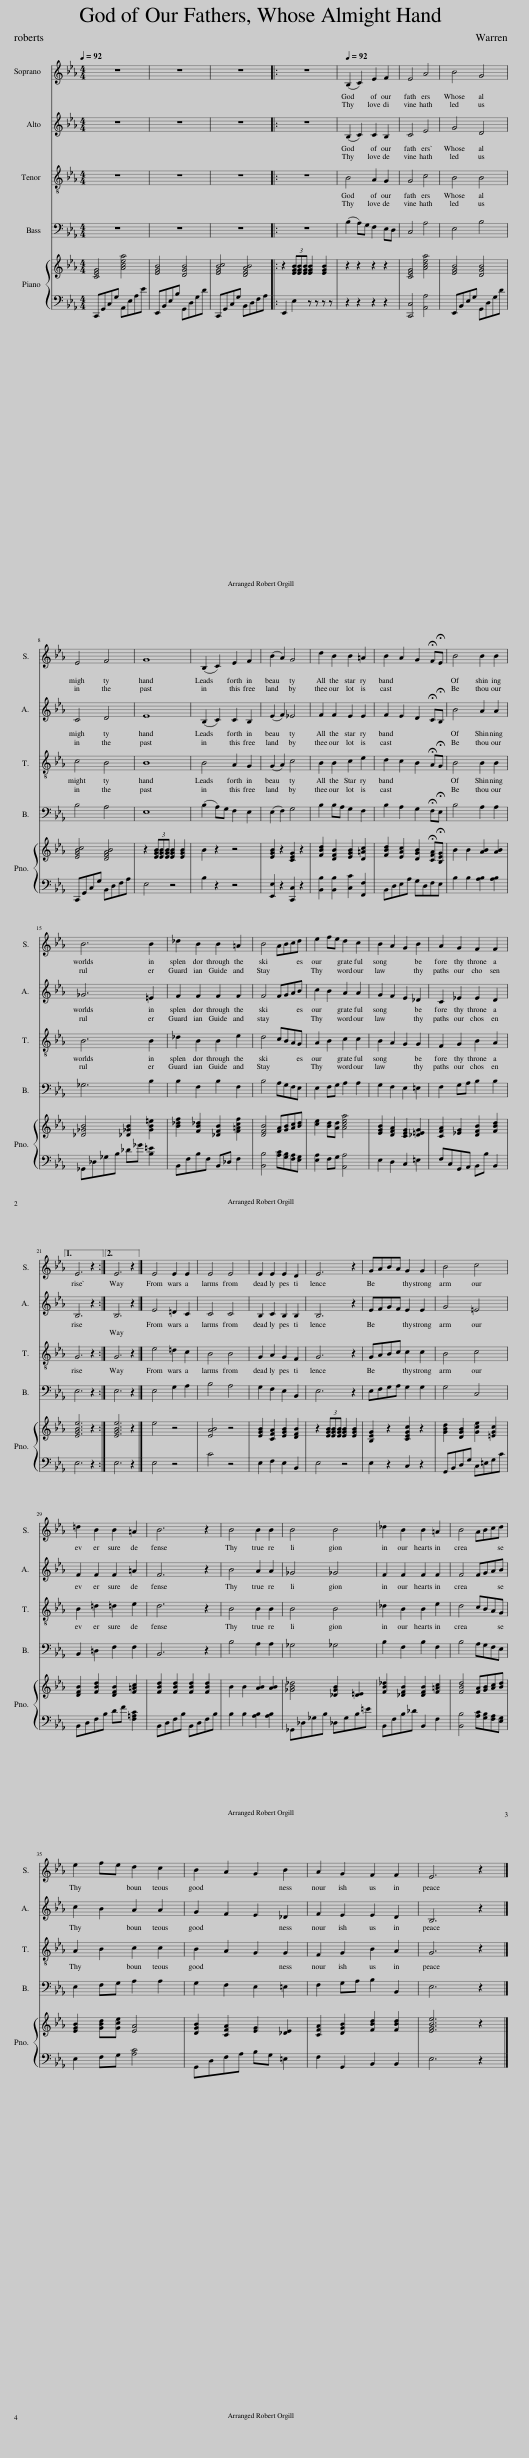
X:1
%%score 1 2 3 4 { 5 | 6 }
L:1/8
Q:1/4=92
M:4/4
I:linebreak $
K:Eb
V:1 treble
V:2 treble
V:3 treble-8
V:4 bass
V:5 treble
V:6 bass
V:1
 z8 | z8 | z8 |: z8 |[Q:1/4=92] (B,2 C2) E2 F2 | %5
 E4 A4 | B4 G4 |$ E4 F4 | G8 | (B,2 C2) E2 F2 | %10
 (B2 A2) G4 | d2 B2 B2 =A2 | B2 A2 G2 !fermata!F!fermata!E | B4 B2 B2 |$ B6 B2 | %15
 _d2 B2 B2 =A2 | B4 ABcd | e2 fe d2 c2 | B2 A2 G2 B2 | A2 G2 F2 F2 |1$ %20
 E6 z2 :|2 E6 z2 |] E4 E2 E2 | E4 E4 | E2 E2 E2 D2 | %25
 E6 z2 | GABA G2 G2 | B4 c4 |$ =d2 B2 B2 =A2 | B6 z2 | %30
 B4 B2 B2 | B4 B4 | _d2 B2 B2 =A2 | B4 ABcd |$ e2 fe d2 c2 | %35
 B2 A2 G2 B2 | A2 G2 F2 F2 | E6 z2 |] %38
V:2
 z8 | z8 | z8 |: z8 | (B,2 C2) C2 B,2 | %5
 C4 E4 | G4 D4 |$ C4 D4 | E8 | (B,2 C2) C2 B,2 | %10
 (E2 F2) _E4 | F2 F2 E2 E2 | F2 E2 D2 !fermata!C!fermata!B, | B4 A2 A2 |$ _G6 =E2 | %15
 F2 F2 F2 F2 | F4 FGAB | c2 B2 A2 A2 | G2 F2 E2 _D2 | C2 _E2 E2 D2 |1$ %20
 B,6 z2 :|2 B,6 z2 |] E4 =D2 C2 | C4 C4 | B,2 C2 B,2 B,2 | %25
 B,6 z2 | EFGF E2 E2 | G4 =E4 |$ F2 F2 F2 =A2 | F6 z2 | %30
 B4 A2 A2 | _G4 _G4 | F2 F2 F2 F2 | F4 FGAB |$ c2 B2 A2 A2 | %35
 G2 F2 E2 _D2 | F2 E2 E2 D2 | B,6 z2 |] %38
V:3
 z8 | z8 | z8 |: z8 | B4 A2 G2 | %5
 G4 c4 | B4 B4 |$ c4 B4 | B8 | B4 A2 G2 | %10
 (G2 A2) c4 | B2 B2 c2 e2 | d2 c2 B2 !fermata!A!fermata!G | B4 B2 B2 |$ B6 B2 | %15
 _d2 B2 B2 e2 | d4 cBAG | A2 B2 c2 c2 | B2 A2 G2 G2 | F2 G2 B2 A2 |1$ %20
 G6 z2 :|2 G6 z2 |] e4 =d2 c2 | B4 B4 | G2 A2 G2 F2 | %25
 G6 z2 | GABc c2 c2 | B4 c4 |$ B2 =d2 =d2 e2 | d6 z2 | %30
 B4 B2 B2 | B4 B4 | _d2 B2 B2 e2 | d4 cBAG |$ A2 B2 c2 c2 | %35
 B2 A2 G2 G2 | F2 G2 B2 A2 | G6 z2 |] %38
V:4
 z8 | z8 | z8 |: z8 | (B,2 A,)G, F,2 E,D, | %5
 C,4 A,4 | E,4 B,4 |$ B,4 A,4 | E,8 | (B,2 A,)G, F,2 E,2 | %10
 (E,2 F,2) G,4 | B,2 B,A, G,2 F,2 | B,2 A,2 G,2 !fermata!F,!fermata!E, | B,4 A,2 A,2 |$ _G,6 B,2 | %15
 B,2 F,2 B,2 F,2 | B,4 A,G,F,E, | E,2 F,G, A,2 A,2 | G,2 F,2 E,2 =E,2 | F,2 G,A, B,2 B,2 |1$ %20
 E,6 z2 :|2 E,6 z2 |] E,4 G,2 A,2 | B,4 A,4 | G,2 F,2 E,2 B,,2 | %25
 E,6 z2 | E,F,G,A, G,2 G,2 | G,4 C,4 |$ B,,2 =D,2 F,2 F,2 | B,,6 z2 | %30
 B,4 A,2 A,2 | _G,4 _G,4 | B,2 F,2 B,2 F,2 | B,4 A,G,F,E, |$ E,2 F,G, A,2 A,2 | %35
 G,2 F,2 E,2 =E,2 | F,2 G,A, B,2 B,,2 | E,6 z2 |] %38
V:5
 [CEG]4 [Acea]4 | [EGB]4 [DGB]4 | [EGBc]4 [DFAB]4 |: z2 (3[EGB][EGB][EGB] [EGB]2 [EGB]2 | z2 z2 z2 z2 | %5
 [CEG]4 [Acea]4 | [EGB]4 [DGB]4 |$ [EGBc]4 [DFAB]4 | z2 (3[EGB][EGB][EGB] [EGB]2 [EGB]2 | B2 z2 z4 | %10
 [EGB]2 z2 [CEG]2 z2 | [FBd]2 [DFB]2 [EGB]2 [D=Ac]2 | [FBd]2 [EAc]2 [DGB]2 !fermata![CFA]!fermata![B,EG] | B2 B2 [AB]2 [AB]2 |$ [_D_GB]4 [_D_GB]2 [GB=e]2 | %15
 [B_df]2 [FB_d]2 [_DFB]2 [F=Acf]2 | [DFB]4 [FA][GB][Ac][Bd] | [ce]2 [Bd][Ad] [Acea]4 | [EGB]2 [DFA]2 [CEG]2 [_D=EG]2 | [CFA]2 [_EG]2 [DFB]2 [FBd]2 |1$ %20
 [EGBe]6 z2 :|2 [EGBe]6 z2 |] e4 z4 | [EAB]4 z4 | [EGB]2 [CFA]2 [EGB]2 [DFB]2 | %25
 z2 (3[EGB][EGB][EGB] [EGB]2 [EGB]2 | [B,EG]2 z2 [CEGc]2 z2 | [GBd]2 [DGB]2 [Gce]2 [=EGc]2 |$ [DFB]2 [FBd]2 [DFB]2 [F=Ac]2 | [FBd]2 [FBd]2 [FBd]2 [FBd]2 | %30
 B2 B2 [AB]2 [AB]2 | [_GB_d]4 [_DGB]2 [D=E]2 | [FB_d]2 [_DFB]2 [DFB]2 [F=Ac]2 | [FBd]4 [FA][GB][Ac][Bd] |$ [EGB]2 [GBd][Gce] [EA]4 | %35
 [DGB]2 [CFA]2 [EG]2 [_DE]2 | [CFA]2 [DGB]2 [FBd]2 [FBd]2 | [EGBe]6 z2 |] %38
V:6
 C,,G,,C,G, A,,E,A,E | E,,B,,E,B, G,,D,G,D | C,,G,,C,G, B,,D,F,A, |: E,,2 E,2 z z z z | z2 z2 z2 z2 | %5
 [C,,C,]4 [A,,A,]4 | E,,B,,E,G, G,,D,G,D |$ C,,G,,C,G, B,,D,F,A, | E,4 z4 | B,2 z2 z4 | %10
 [E,,E,]2 z2 [C,,C,]2 z2 | [B,,B,]2 [B,,B,]2 [C,C]2 [F,,F,]2 | B,,D,E,A, G,D,F,E, | B,2 B,2 [A,B,]2 [A,B,]2 |$ _G,,_D,_G,B, _D_G [B,=E]2 | %15
 B,,F,B,F, B,,_D, F,2 | [B,,B,]4 [A,C][G,B,][F,A,][E,G,] | [E,A,]2 F,G, [A,,A,]4 | E,2 D,2 C,2 =E,2 | F,C,G,,A,, B,,B, B,,2 |1$ %20
 E,6 z2 :|2 E,6 z2 |] E,4 z4 | C4 z4 | E,2 F,2 E,2 B,,2 | %25
 E,4 z4 | E,2 z2 C,2 z2 | G,,B,,D,G, C,=E,G,C |$ B,,D,F,B, DF [F,=A,C]2 | B,,D,F,B, B,,D,F,B, | %30
 B,2 B,2 [A,B,]2 [A,B,]2 | _G,,_D,_G,B, _D,G,B,=E | B,,F,B,_D B,,2 F,2 | [B,,B,]4 [A,C][G,B,][F,A,][E,G,] |$ E,2 F,G, [A,C]4 | %35
 G,,D,F,A, B,G, =E,2 | F,2 G,,2 B,,2 B,,2 | E,6 z2 |] %38
